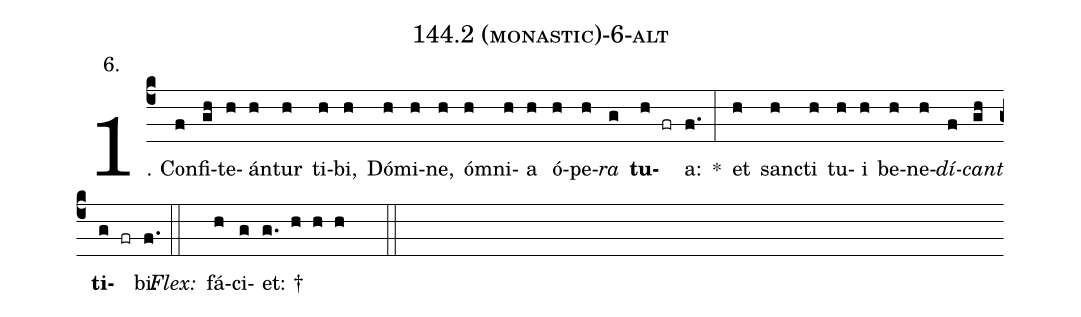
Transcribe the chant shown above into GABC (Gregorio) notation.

name: 144.2 (monastic)-6-alt;
annotation: 6.;
%%
(c4)1. Con(f)fi(gh)te(h)án(h)tur(h) ti(h)bi,(h) Dó(h)mi(h)ne,(h) óm(h)ni(h)a(h) ó(h)pe(h)<i>ra</i>(g) <b>tu</b>(h fr)a:(f.) *(:) et(h) sanc(h)ti(h) tu(h)i(h) be(h)ne(h)<i>dí</i>(f)<i>cant</i>(gh) <b>ti</b>(g fr)bi.(f.) (::)
<i>Flex:</i>()  fá(h)ci(g)et: †(g. h h h  ::)
